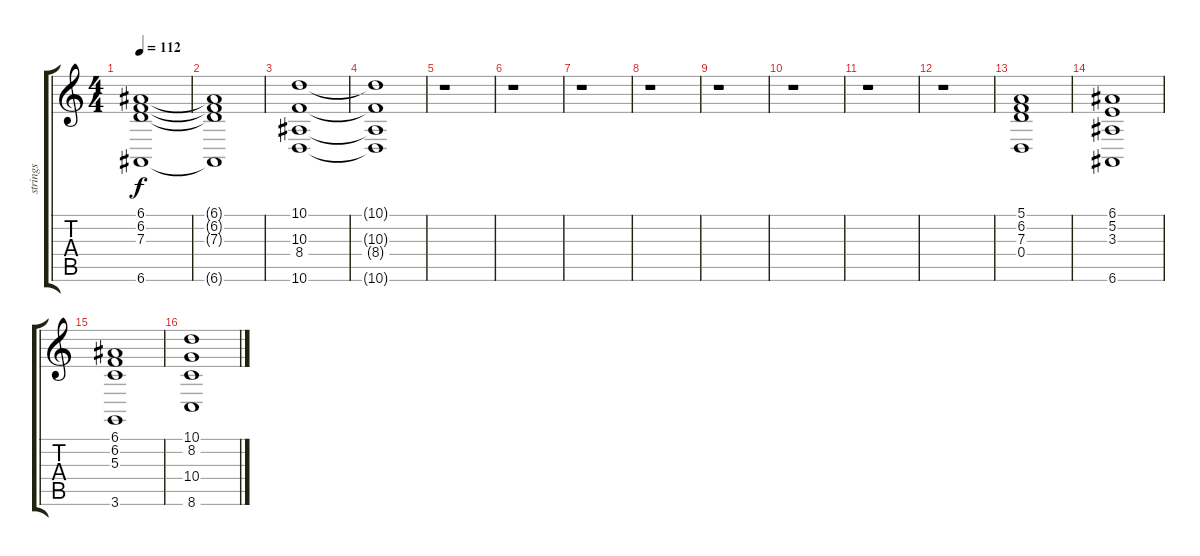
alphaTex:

\track ("strings" "strings") {instrument stringensemble2}
\staff {score tabs}
\tuning (E4 B3 G3 D3 A2 E2) {hide}
\ts (4 4)
\tempo 112
\clef g2
\ks c
(6.1 6.2 7.3 6.6).1{dy f} |
(6.1{t} 6.2{t} 7.3{t} 6.6{t}).1 |
(10.1 10.3 8.4 10.6).1 |
(10.1{t} 10.3{t} 8.4{t} 10.6{t}).1 |
r.1 |
r.1 |
r.1 |
r.1 |
r.1 |
r.1 |
r.1 |
r.1 |
(5.1 6.2 7.3 0.4).1 |
(6.1 5.2 3.3 6.6).1 |
(6.1 6.2 5.3 3.6).1 |
(10.1 8.2 10.4 8.6).1
